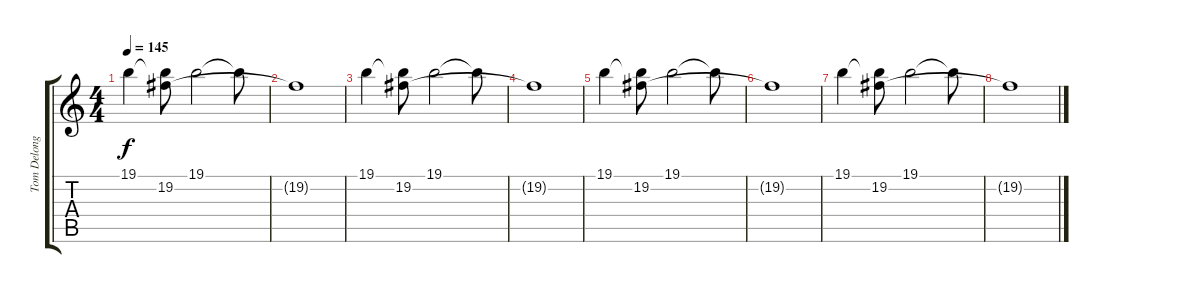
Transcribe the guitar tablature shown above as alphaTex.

\track ("Tom Delonge (Piano)" "Tom Delong") {instrument electricgrandpiano}
\staff {score tabs}
\tuning (E4 B3 G3 D3 A2 E2) {hide}
\ts (4 4)
\tempo 145
\clef g2
\ks c
19.1.4{dy f} (19.1{t} 19.2).8 19.1.2 19.1{t}.8 |
19.2{t}.1 |
19.1.4 (19.1{t} 19.2).8 19.1.2 19.1{t}.8 |
19.2{t}.1 |
19.1.4 (19.1{t} 19.2).8 19.1.2 19.1{t}.8 |
19.2{t}.1 |
19.1.4 (19.1{t} 19.2).8 19.1.2 19.1{t}.8 |
19.2{t}.1
